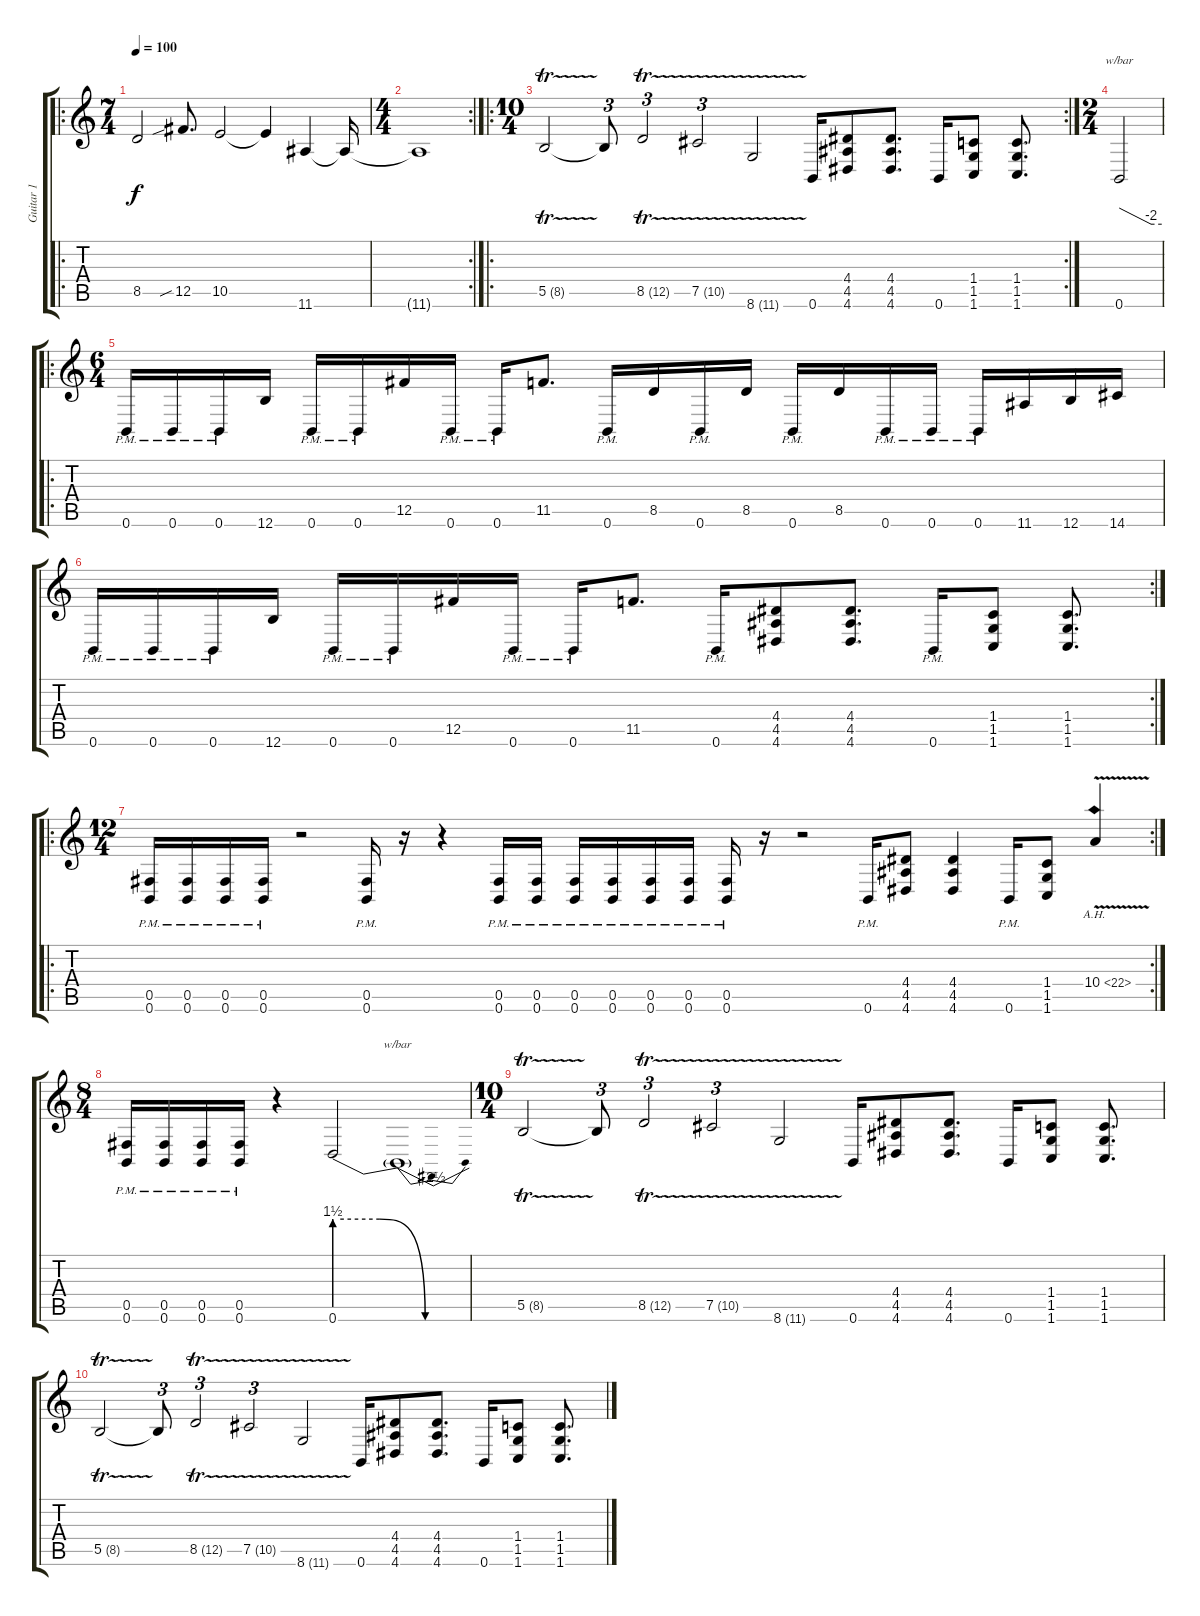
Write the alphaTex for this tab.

\track ("Guitar 1" "Guitar 1") {instrument distortionguitar}
\staff {score tabs}
\tuning (Db4 Ab3 E3 B2 Gb2 B1) {hide}
\ro
\ts (7 4)
\tempo 100
\clef g2
\ks c
8.5.2{dy f instrument distortionguitar} 12.5{sib}.8{d} 10.5.2 10.5{t}.4 11.6.4 11.6{t}.16 |
\rc 2
\ts (4 4)
11.6{t}.1 |
\ro
\rc 2
\ts (10 4)
5.5{tr (8 32)}.2 5.5{t}.8{tu (3 2)} 8.5{tr (12 32)}.2{tu (3 2)} 7.5{tr (10 32)}.2{tu (3 2)} 8.6{tr (11 32)}.2 0.6.16 (4.4 4.5 4.6).8 (4.4 4.5 4.6).8{d} 0.6.16 (1.4 1.5 1.6).8 (1.4 1.5 1.6).8{d} |
\ts (2 4)
0.6.2{tbe (custom default 0 0 45 -8 60 -8)} |
\ro
\ts (6 4)
0.6{pm}.16 0.6{pm}.16 0.6{pm}.16 12.6.16 0.6{pm}.16 0.6{pm}.16 12.5.16 0.6{pm}.16 0.6{pm}.16 11.5.8{d} 0.6{pm}.16 8.5.16 0.6{pm}.16 8.5.16 0.6{pm}.16 8.5.16 0.6{pm}.16 0.6{pm}.16 0.6{pm}.16 11.6.16 12.6.16 14.6.16 |
\rc 2
0.6{pm}.16 0.6{pm}.16 0.6{pm}.16 12.6.16 0.6{pm}.16 0.6{pm}.16 12.5.16 0.6{pm}.16 0.6{pm}.16 11.5.8{d} 0.6{pm}.16 (4.4 4.5 4.6).8 (4.4 4.5 4.6).8{d} 0.6{pm}.16 (1.4 1.5 1.6).8 (1.4 1.5 1.6).8{d} |
\ro
\rc 2
\ts (12 4)
(0.5{pm} 0.6{pm}).16 (0.5{pm} 0.6{pm}).16 (0.5{pm} 0.6{pm}).16 (0.5{pm} 0.6{pm}).16 r.2 (0.5{pm} 0.6{pm}).16 r.16 r.4 (0.5{pm} 0.6{pm}).16 (0.5{pm} 0.6{pm}).16 (0.5{pm} 0.6{pm}).16 (0.5{pm} 0.6{pm}).16 (0.5{pm} 0.6{pm}).16 (0.5{pm} 0.6{pm}).16 (0.5{pm} 0.6{pm}).16 r.16 r.2 0.6{pm}.16 (4.4 4.5 4.6).8 (4.4 4.5 4.6).4 0.6{pm}.16 (1.4 1.5 1.6).8 10.4{ah 12 v}.4 |
\ts (8 4)
(0.5{pm} 0.6{pm}).16 (0.5{pm} 0.6{pm}).16 (0.5{pm} 0.6{pm}).16 (0.5{pm} 0.6{pm}).16 r.4 0.6{be (custom 0 6 20 6 40 0 60 0)}.2 0.6{t}.1{tbe (dip default 0 0 30 -10 60 0)} |
\ts (10 4)
5.5{tr (8 32)}.2 5.5{t}.8{tu (3 2)} 8.5{tr (12 32)}.2{tu (3 2)} 7.5{tr (10 32)}.2{tu (3 2)} 8.6{tr (11 32)}.2 0.6.16 (4.4 4.5 4.6).8 (4.4 4.5 4.6).8{d} 0.6.16 (1.4 1.5 1.6).8 (1.4 1.5 1.6).8{d} |
5.5{tr (8 32)}.2 5.5{t}.8{tu (3 2)} 8.5{tr (12 32)}.2{tu (3 2)} 7.5{tr (10 32)}.2{tu (3 2)} 8.6{tr (11 32)}.2 0.6.16 (4.4 4.5 4.6).8 (4.4 4.5 4.6).8{d} 0.6.16 (1.4 1.5 1.6).8 (1.4 1.5 1.6).8{d}
